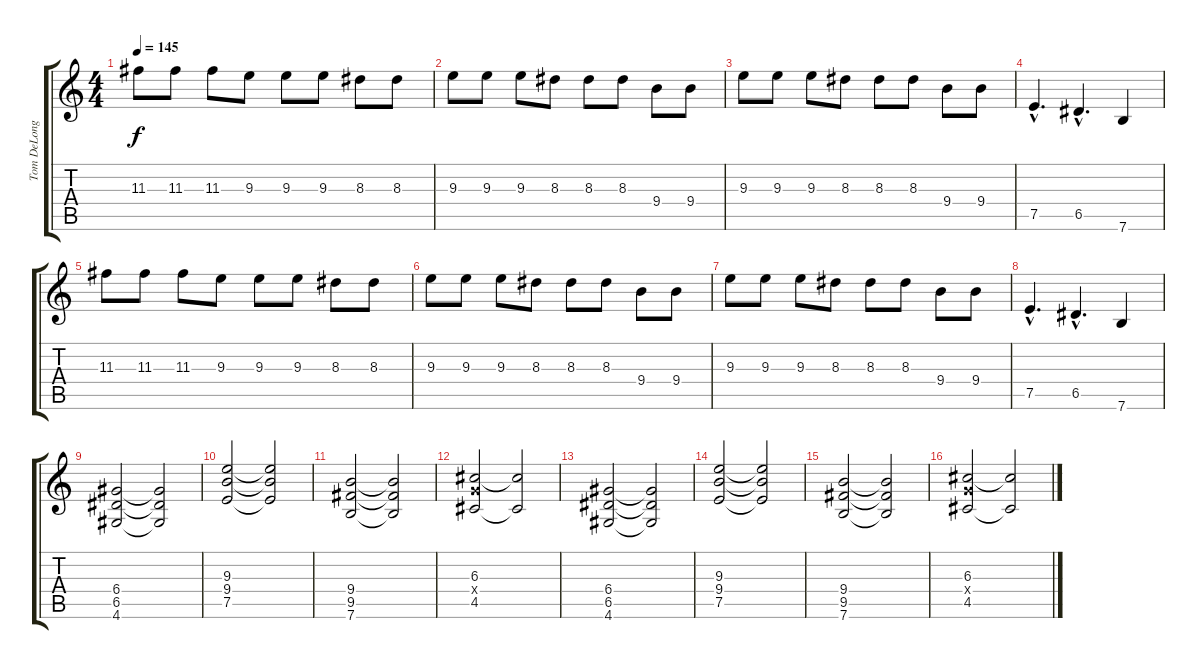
\track ("Tom DeLonge" "Tom DeLong") {instrument electricguitarclean}
\staff {score tabs}
\tuning (E4 B3 G3 D3 A2 E2) {hide}
\ts (4 4)
\tempo 145
\clef g2
\ks c
11.3.8{dy f instrument overdrivenguitar} 11.3.8 11.3.8 9.3.8 9.3.8 9.3.8 8.3.8 8.3.8 |
9.3.8 9.3.8 9.3.8 8.3.8 8.3.8 8.3.8 9.4.8 9.4.8 |
9.3.8 9.3.8 9.3.8 8.3.8 8.3.8 8.3.8 9.4.8 9.4.8 |
7.5{hac}.4{d} 6.5{hac}.4{d} 7.6.4 |
11.3.8 11.3.8 11.3.8 9.3.8 9.3.8 9.3.8 8.3.8 8.3.8 |
9.3.8 9.3.8 9.3.8 8.3.8 8.3.8 8.3.8 9.4.8 9.4.8 |
9.3.8 9.3.8 9.3.8 8.3.8 8.3.8 8.3.8 9.4.8 9.4.8 |
7.5{hac}.4{d} 6.5{hac}.4{d} 7.6.4 |
(6.4 6.5 4.6).2{volume 16} (6.4{t} 6.5{t} 4.6{t}).2{volume 12} |
(9.3 9.4 7.5).2{volume 16} (9.3{t} 9.4{t} 7.5{t}).2{volume 12} |
(9.4 9.5 7.6).2{volume 16} (9.4{t} 9.5{t} 7.6{t}).2{volume 12} |
(6.3 5.4{x} 4.5).2{volume 16} (6.3{t} 4.5{t}).2{volume 12} |
(6.4 6.5 4.6).2{volume 16} (6.4{t} 6.5{t} 4.6{t}).2{volume 12} |
(9.3 9.4 7.5).2{volume 16} (9.3{t} 9.4{t} 7.5{t}).2{volume 12} |
(9.4 9.5 7.6).2{volume 16} (9.4{t} 9.5{t} 7.6{t}).2{volume 12} |
(6.3 5.4{x} 4.5).2{volume 16} (6.3{t} 4.5{t}).2{volume 12}
